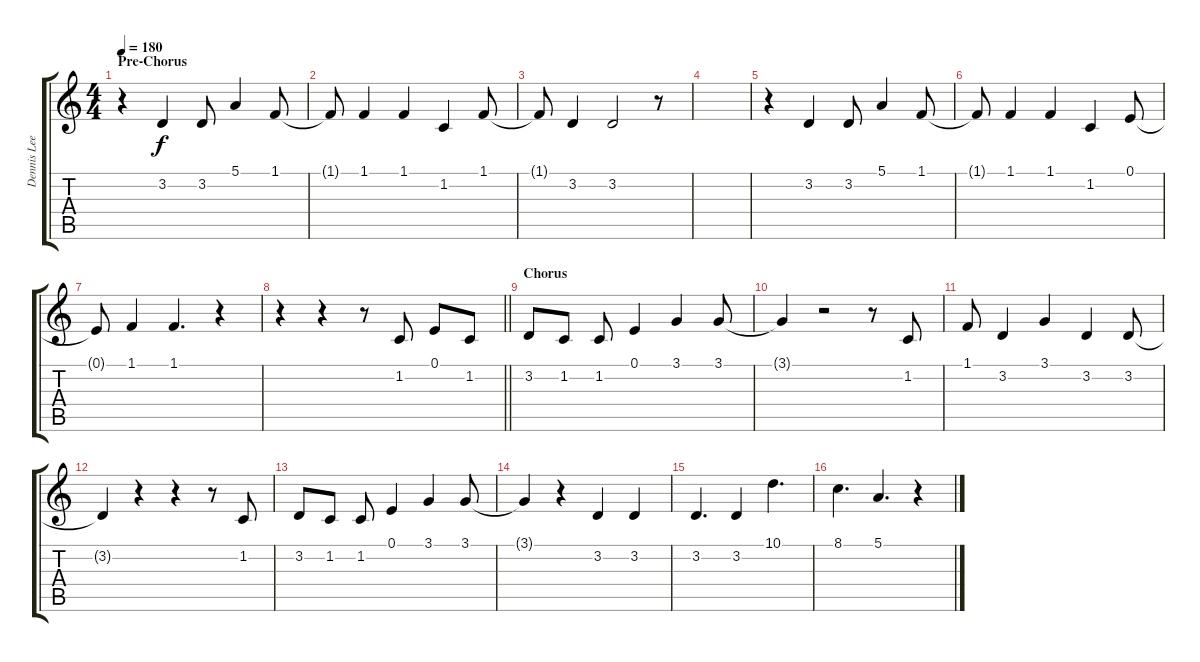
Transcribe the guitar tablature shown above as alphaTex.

\track ("Dennis Lee - Vocals" "Dennis Lee") {instrument altosax}
\staff {score tabs}
\tuning (E4 B3 G3 D3 A2 E2) {hide}
\ts (4 4)
\section ("" "Pre-Chorus")
\tempo 180
\clef g2
\ks c
r.4{dy f} 3.2.4 3.2.8 5.1.4 1.1.8 |
1.1{t}.8 1.1.4 1.1.4 1.2.4 1.1.8 |
1.1{t}.8 3.2.4 3.2.2 r.8 |
|
r.4 3.2.4 3.2.8 5.1.4 1.1.8 |
1.1{t}.8 1.1.4 1.1.4 1.2.4 0.1.8 |
0.1{t}.8 1.1.4 1.1.4{d} r.4 |
\barLineRight lightlight
r.4 r.4 r.8 1.2.8 0.1.8 1.2.8 |
\section ("" "Chorus")
3.2.8 1.2.8 1.2.8 0.1.4 3.1.4 3.1.8 |
3.1{t}.4 r.2 r.8 1.2.8 |
1.1.8 3.2.4 3.1.4 3.2.4 3.2.8 |
3.2{t}.4 r.4 r.4 r.8 1.2.8 |
3.2.8 1.2.8 1.2.8 0.1.4 3.1.4 3.1.8 |
3.1{t}.4 r.4 3.2.4 3.2.4 |
3.2.4{d} 3.2.4 10.1.4{d} |
8.1.4{d} 5.1.4{d} r.4
